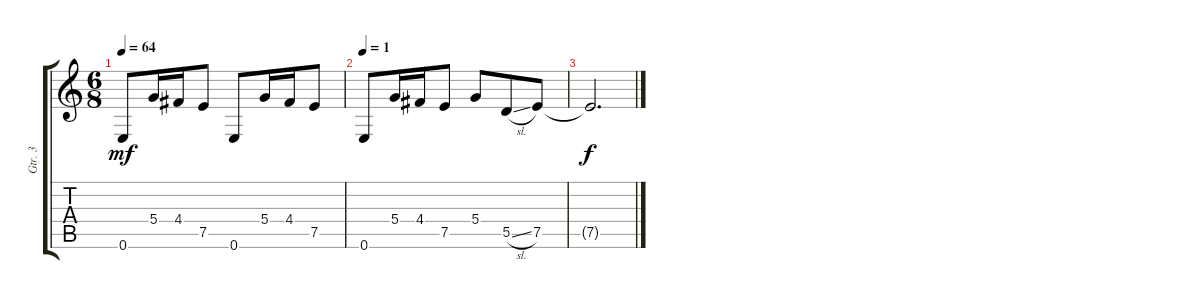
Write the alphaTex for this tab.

\track ("Gtr. 3" "Gtr. 3") {instrument electricguitarclean}
\staff {score tabs}
\tuning (E4 B3 G3 D3 A2 E2) {hide}
\ts (6 8)
\tempo 64
\clef g2
\ks c
0.6.8{dy mf} 5.4.16 4.4.16 7.5.8 0.6.8 5.4.16 4.4.16 7.5.8 |
\tempo 1
0.6.8 5.4.16 4.4.16 7.5.8 5.4.8 5.5{sl}.8 7.5.8 |
7.5{t}.2{d dy f}
